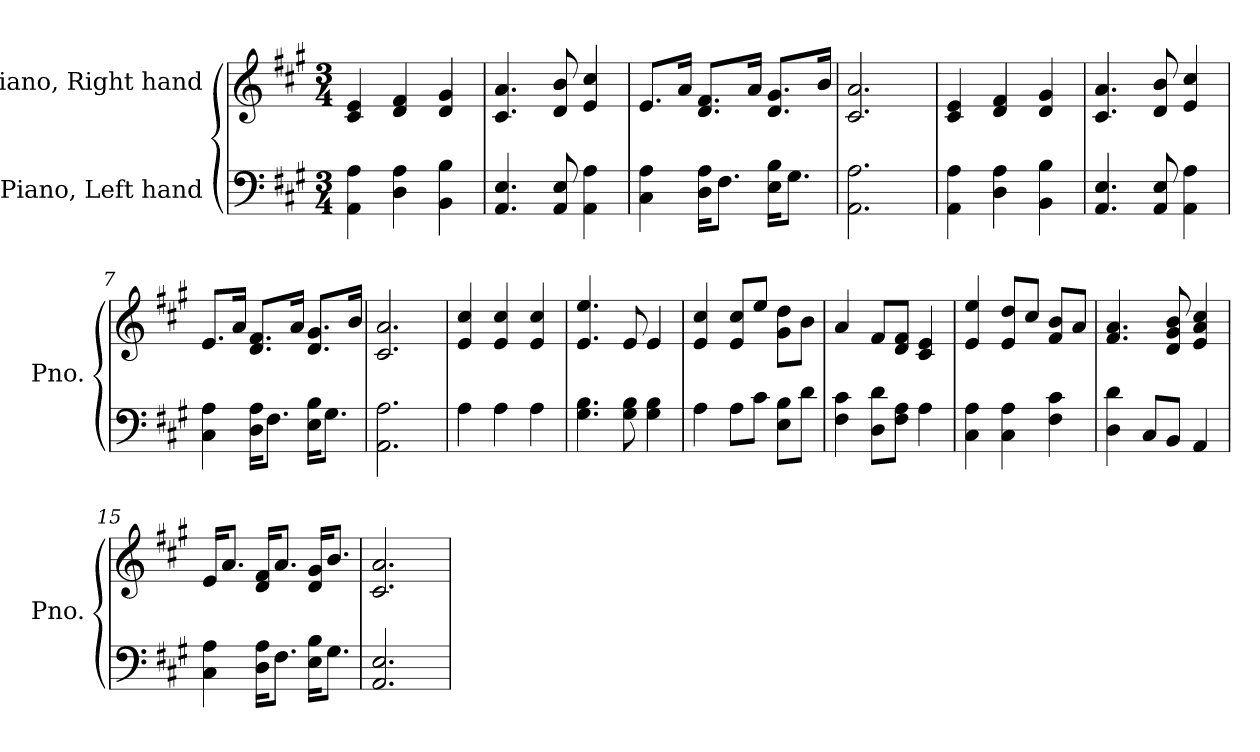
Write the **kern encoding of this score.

**kern	**kern
*part2	*part1
*staff2	*staff1
*I"Piano, Left hand	*I"Piano, Right hand
*I'Pno.	*I'Pno.
*clefF4	*clefG2
*k[f#c#g#]	*k[f#c#g#]
*M3/4	*M3/4
*MM120	*MM120
=1	=1
4AA\ 4A\	4c#/ 4e/
4D\ 4A\	4d/ 4f#/
4BB\ 4B\	4d/ 4g#/
=2	=2
4.AA/ 4.E/	4.c#/ 4.a/
8AA/ 8E/	8d/ 8b/
4AA\ 4A\	4e/ 4cc#/
=3	=3
4C#\ 4A\	8.e/L
.	16a/Jk
16D\ 16A\KL	8.d/ 8.f#/L
8.F#\J	.
.	16a/Jk
16E\ 16B\KL	8.d/ 8.g#/L
8.G#\J	.
.	16b/Jk
=4	=4
2.AA\ 2.A\	2.c#/ 2.a/
=5	=5
4AA\ 4A\	4c#/ 4e/
4D\ 4A\	4d/ 4f#/
4BB\ 4B\	4d/ 4g#/
=6	=6
4.AA/ 4.E/	4.c#/ 4.a/
8AA/ 8E/	8d/ 8b/
4AA\ 4A\	4e/ 4cc#/
!!LO:LB:g=z
=7	=7
4C#\ 4A\	8.e/L
.	16a/Jk
16D\ 16A\KL	8.d/ 8.f#/L
8.F#\J	.
.	16a/Jk
16E\ 16B\KL	8.d/ 8.g#/L
8.G#\J	.
.	16b/Jk
=8	=8
2.AA\ 2.A\	2.c#/ 2.a/
=9	=9
4A\	4e/ 4cc#/
4A\	4e/ 4cc#/
4A\	4e/ 4cc#/
=10	=10
4.G#\ 4.B\	4.e/ 4.ee/
8G#\ 8B\	8e/
4G#\ 4B\	4e/
=11	=11
4A\	4e/ 4cc#/
8A\L	8e/ 8cc#/L
8c#\J	8ee/J
8E\ 8B\L	8g#\ 8dd\L
8d\J	8b\J
=12	=12
4F#\ 4c#\	4a/
8D\ 8d\L	8f#/L
8F#\ 8A\J	8d/ 8f#/J
4A\	4c#/ 4e/
=13	=13
4C#\ 4A\	4e/ 4ee/
4C#\ 4A\	8e/ 8dd/L
.	8cc#/J
4F#\ 4c#\	8f#/ 8b/L
.	8a/J
!!LO:LB:g=z
=14	=14
4D\ 4d\	4.f#/ 4.a/
8C#/L	.
8BB/J	8d/ 8g#/ 8b/
4AA/	4e/ 4a/ 4cc#/
=15	=15
4C#\ 4A\	16e/KL
.	8.a/J
16D\ 16A\KL	16d/ 16f#/KL
8.F#\J	8.a/J
16E\ 16B\KL	16d/ 16g#/KL
8.G#\J	8.b/J
=16	=16
2.AA/ 2.E/	2.c#/ 2.a/
=	=
*-	*-
